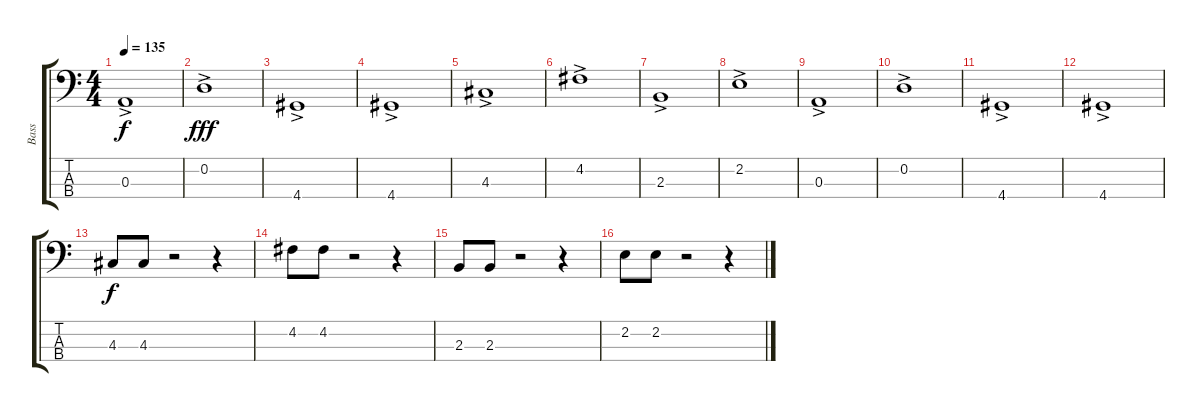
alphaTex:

\track ("Bass" "Bass") {instrument electricbassfinger}
\staff {score tabs}
\tuning (G2 D2 A1 E1) {hide}
\ts (4 4)
\tempo 135
\clef f4
\ks c
0.3{ac}.1{dy f} |
0.2{ac}.1{dy fff} |
4.4{ac}.1 |
4.4{ac}.1 |
4.3{ac}.1 |
4.2{ac}.1 |
2.3{ac}.1 |
2.2{ac}.1 |
0.3{ac}.1 |
0.2{ac}.1 |
4.4{ac}.1 |
4.4{ac}.1 |
4.3.8{dy f} 4.3.8 r.2 r.4 |
4.2.8 4.2.8 r.2 r.4 |
2.3.8 2.3.8 r.2 r.4 |
2.2.8 2.2.8 r.2 r.4
